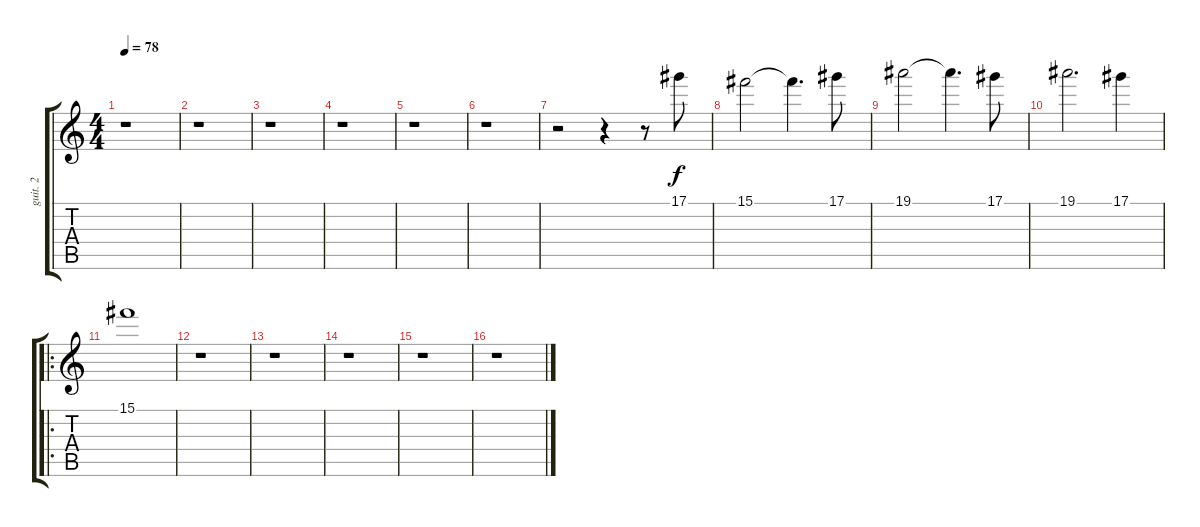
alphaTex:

\track ("guit. 2" "guit. 2") {instrument distortionguitar}
\staff {score tabs}
\tuning (Eb4 Bb3 Gb3 Db3 Ab2 Eb2) {hide}
\ts (4 4)
\tempo 78
\clef g2
\ks c
r.1{dy f instrument distortionguitar} |
r.1 |
r.1 |
r.1 |
r.1 |
r.1 |
r.2 r.4 r.8 17.1.8{volume 8} |
15.1.2 15.1{t}.4{d} 17.1.8 |
19.1.2 19.1{t}.4{d} 17.1.8 |
19.1.2{d} 17.1.4 |
\ro
15.1.1{volume 6} |
r.1 |
r.1 |
r.1 |
r.1 |
r.1
